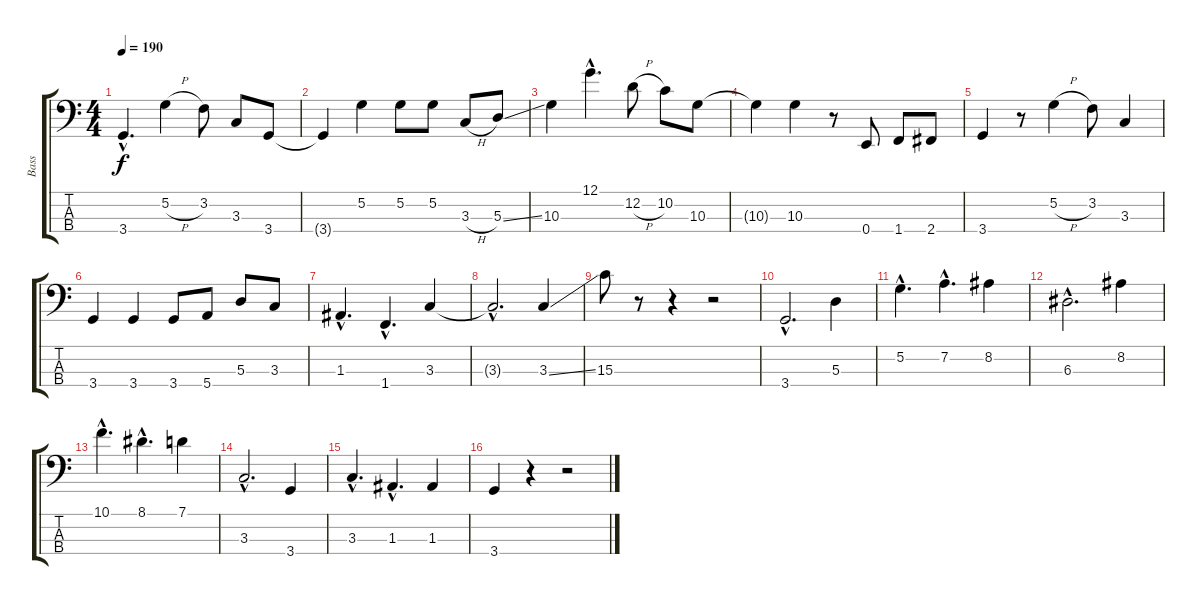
\track ("Bass" "Bass") {instrument electricbassfinger}
\staff {score tabs}
\tuning (G2 D2 A1 E1) {hide}
\ts (4 4)
\tempo 190
\clef f4
\ks c
3.4{hac}.4{d dy f} 5.2{h}.4 3.2.8 3.3.8 3.4.8 |
3.4{t}.4 5.2.4 5.2.8 5.2.8 3.3{h}.8 5.3{ss}.8 |
10.3.4 12.1{hac}.4{d} 12.2{h}.8 10.2.8 10.3.8 |
10.3{t}.4 10.3.4 r.8 0.4.8 1.4.8 2.4.8 |
3.4.4 r.8 5.2{h}.4 3.2.8 3.3.4 |
3.4.4 3.4.4 3.4.8 5.4.8 5.3.8 3.3.8 |
1.3{hac}.4{d} 1.4{hac}.4{d} 3.3.4 |
3.3{hac t}.2{d} 3.3{ss}.4 |
15.3.8 r.8 r.4 r.2 |
3.4{hac}.2{d} 5.3.4 |
5.2{hac}.4{d} 7.2{hac}.4{d} 8.2.4 |
6.3{hac}.2{d} 8.2.4 |
10.1{hac}.4{d} 8.1{hac}.4{d} 7.1.4 |
3.3{hac}.2{d} 3.4.4 |
3.3{hac}.4{d} 1.3{hac}.4{d} 1.3.4 |
3.4.4 r.4 r.2
